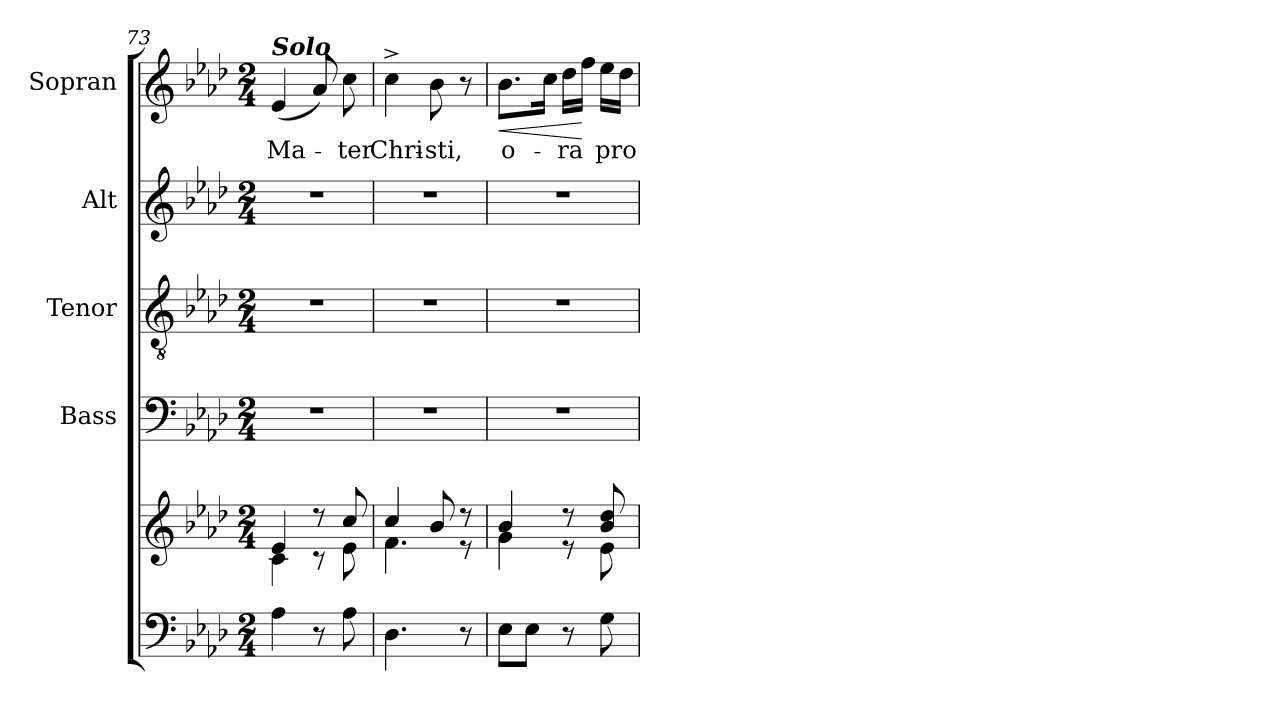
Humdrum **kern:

**kern	**kern	**kern	**kern	**kern	**kern	**text	**dynam
*part5	*part5	*part4	*part3	*part2	*part1	*part1	*part1
*staff6	*staff5	*staff4	*staff3	*staff2	*staff1	*staff1	*staff1
*	*	*I"Bass	*I"Tenor	*I"Alt	*I"Sopran	*	*
*	*	*I'B.	*I'T.	*I'A.	*I'S.	*	*
*clefF4	*clefG2	*clefF4	*clefGv2	*clefG2	*clefG2	*	*
*k[b-e-a-d-]	*k[b-e-a-d-]	*k[b-e-a-d-]	*k[b-e-a-d-]	*k[b-e-a-d-]	*k[b-e-a-d-]	*	*
*A-:	*A-:	*A-:	*A-:	*A-:	*A-:	*	*
*M2/4	*M2/4	*M2/4	*M2/4	*M2/4	*M2/4	*	*
=73	=73	=73	=73	=73	=73	=73	=73
*	*^	*	*	*	*	*	*
!	!	!	!	!	!	!LO:TX:a:Bi:t=Solo	!	!
!	!	!	!	!	!	!	!LO:LY:b	!
4A-\	4e-/	4c\	2r	2r	2r	(<4e-/	Ma-	.
8r	8r	8r	.	.	.	8a-/)	.	.
!	!	!	!	!	!	!	!LO:LY:b	!
8A-\	8cc/	8e-\	.	.	.	8cc\	-ter	.
=74	=74	=74	=74	=74	=74	=74	=74	=74
!	!	!	!	!	!	!	!LO:LY:b	!
4.D-\	4cc/	4.f\	2r	2r	2r	4cc^>\	Chri-	.
!	!	!	!	!	!	!	!LO:LY:b	!
.	8b-/	.	.	.	.	8b-\	-sti,	.
8r	8r	8r	.	.	.	8r	.	.
=75	=75	=75	=75	=75	=75	=75	=75	=75
!	!	!	!	!	!	!	!LO:LY:b	!LO:HP:b
8E-\L	4b-/	4g\	2r	2r	2r	8.b-\L	o-	<
8E-\J	.	.	.	.	.	.	.	.
.	.	.	.	.	.	16cc\Jk	.	.
!	!	!	!	!	!	!	!LO:LY:b	!
8r	8r	8r	.	.	.	16dd-\LL	-ra	.
.	.	.	.	.	.	16ff\JJ	.	[
!	!	!	!	!	!	!	!LO:LY:b	!
8G\	8b-/ 8dd-/	8e-\	.	.	.	16ee-\LL	pro	.
.	.	.	.	.	.	16dd-\JJ	.	.
*	*v	*v	*	*	*	*	*	*
=	=	=	=	=	=	=	=
*-	*-	*-	*-	*-	*-	*-	*-
